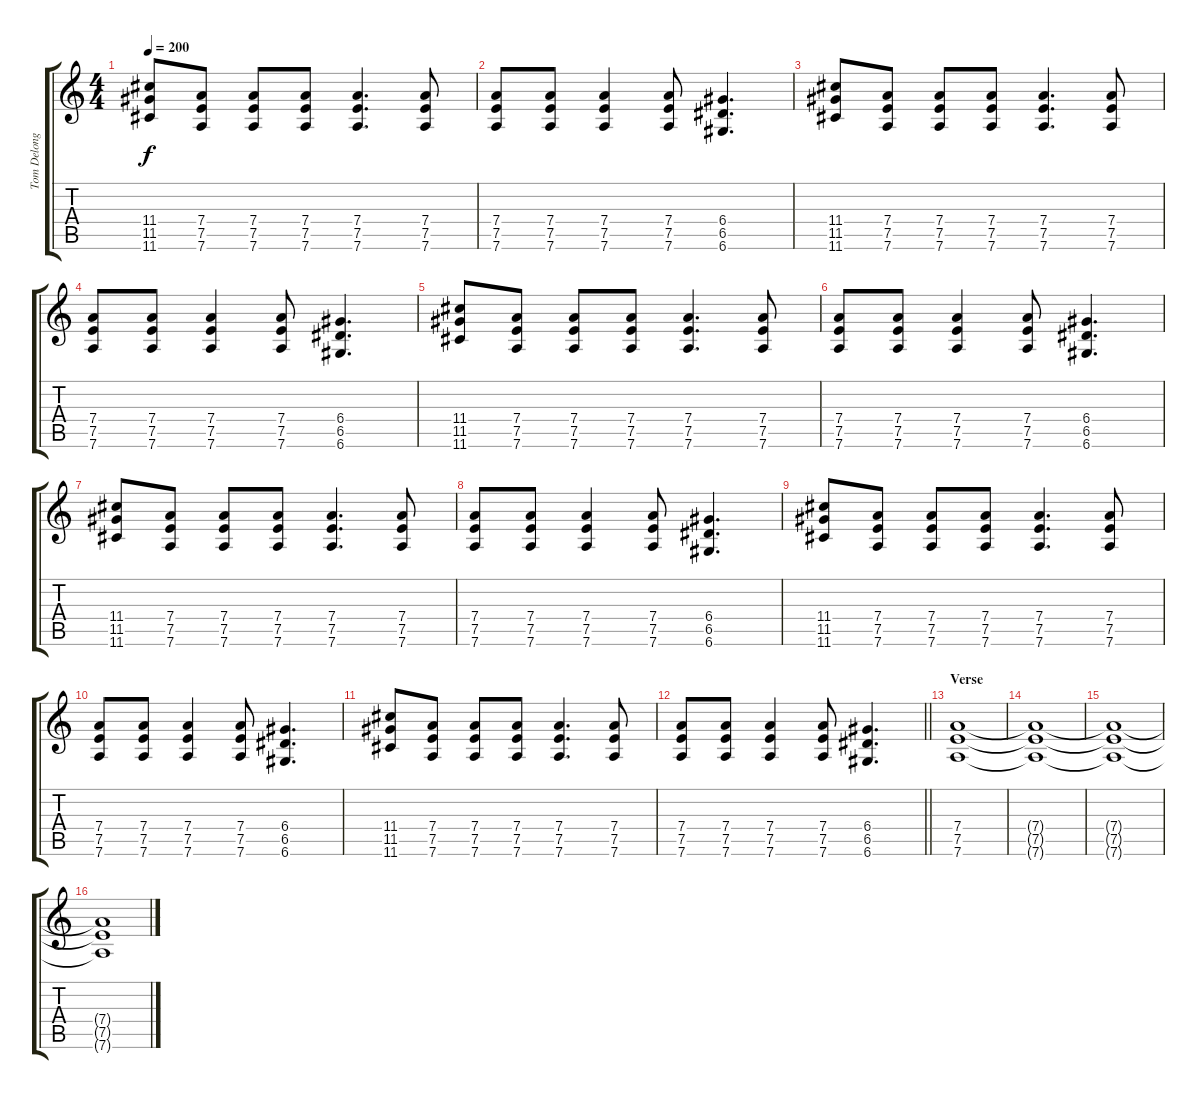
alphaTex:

\track ("Tom Delonge - Guitar" "Tom Delong") {instrument distortionguitar}
\staff {score tabs}
\tuning (E4 B3 G3 D3 A2 D2) {hide}
\ts (4 4)
\tempo 200
\clef g2
\ks c
(11.4 11.5 11.6).8{dy f} (7.4 7.5 7.6).8 (7.4 7.5 7.6).8 (7.4 7.5 7.6).8 (7.4 7.5 7.6).4{d} (7.4 7.5 7.6).8 |
(7.4 7.5 7.6).8 (7.4 7.5 7.6).8 (7.4 7.5 7.6).4 (7.4 7.5 7.6).8 (6.4 6.5 6.6).4{d} |
(11.4 11.5 11.6).8 (7.4 7.5 7.6).8 (7.4 7.5 7.6).8 (7.4 7.5 7.6).8 (7.4 7.5 7.6).4{d} (7.4 7.5 7.6).8 |
(7.4 7.5 7.6).8 (7.4 7.5 7.6).8 (7.4 7.5 7.6).4 (7.4 7.5 7.6).8 (6.4 6.5 6.6).4{d} |
(11.4 11.5 11.6).8 (7.4 7.5 7.6).8 (7.4 7.5 7.6).8 (7.4 7.5 7.6).8 (7.4 7.5 7.6).4{d} (7.4 7.5 7.6).8 |
(7.4 7.5 7.6).8 (7.4 7.5 7.6).8 (7.4 7.5 7.6).4 (7.4 7.5 7.6).8 (6.4 6.5 6.6).4{d} |
(11.4 11.5 11.6).8 (7.4 7.5 7.6).8 (7.4 7.5 7.6).8 (7.4 7.5 7.6).8 (7.4 7.5 7.6).4{d} (7.4 7.5 7.6).8 |
(7.4 7.5 7.6).8 (7.4 7.5 7.6).8 (7.4 7.5 7.6).4 (7.4 7.5 7.6).8 (6.4 6.5 6.6).4{d} |
(11.4 11.5 11.6).8 (7.4 7.5 7.6).8 (7.4 7.5 7.6).8 (7.4 7.5 7.6).8 (7.4 7.5 7.6).4{d} (7.4 7.5 7.6).8 |
(7.4 7.5 7.6).8 (7.4 7.5 7.6).8 (7.4 7.5 7.6).4 (7.4 7.5 7.6).8 (6.4 6.5 6.6).4{d} |
(11.4 11.5 11.6).8 (7.4 7.5 7.6).8 (7.4 7.5 7.6).8 (7.4 7.5 7.6).8 (7.4 7.5 7.6).4{d} (7.4 7.5 7.6).8 |
\barLineRight lightlight
(7.4 7.5 7.6).8 (7.4 7.5 7.6).8 (7.4 7.5 7.6).4 (7.4 7.5 7.6).8 (6.4 6.5 6.6).4{d} |
\section ("" "Verse")
(7.4 7.5 7.6).1{volume 1} |
(7.4{t} 7.5{t} 7.6{t}).1 |
(7.4{t} 7.5{t} 7.6{t}).1 |
(7.4{t} 7.5{t} 7.6{t}).1
